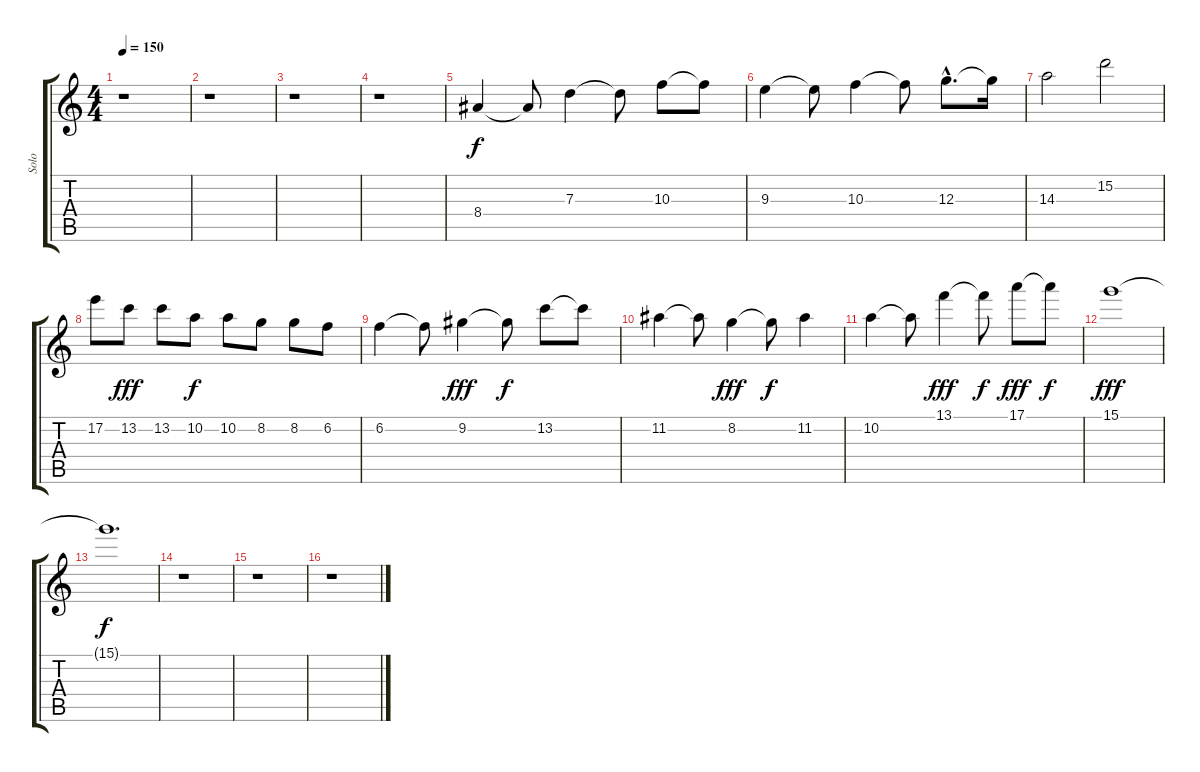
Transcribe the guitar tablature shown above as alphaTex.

\track ("Solo" "Solo") {instrument distortionguitar}
\staff {score tabs}
\tuning (E4 B3 G3 D3 A2 E2) {hide}
\ts (4 4)
\tempo 150
\clef g2
\ks c
r.1{dy f} |
r.1 |
r.1 |
r.1 |
8.4.4 8.4{t}.8 7.3.4 7.3{t}.8 10.3.8 10.3{t}.8 |
9.3.4 9.3{t}.8 10.3.4 10.3{t}.8 12.3{hac}.8{d} 12.3{t}.16 |
14.3.2 15.2.2 |
17.2.8 13.2.8{dy fff} 13.2.8 10.2.8{dy f} 10.2.8 8.2.8 8.2.8 6.2.8 |
6.2.4 6.2{t}.8 9.2.4{dy fff} 9.2{t}.8{dy f} 13.2.8 13.2{t}.8 |
11.2.4 11.2{t}.8 8.2.4{dy fff} 8.2{t}.8{dy f} 11.2.4 |
10.2.4 10.2{t}.8 13.1.4{dy fff} 13.1{t}.8{dy f} 17.1.8{dy fff} 17.1{t}.8{dy f} |
15.1.1{dy fff} |
15.1{t}.1{d dy f} |
r.1 |
r.1 |
r.1
